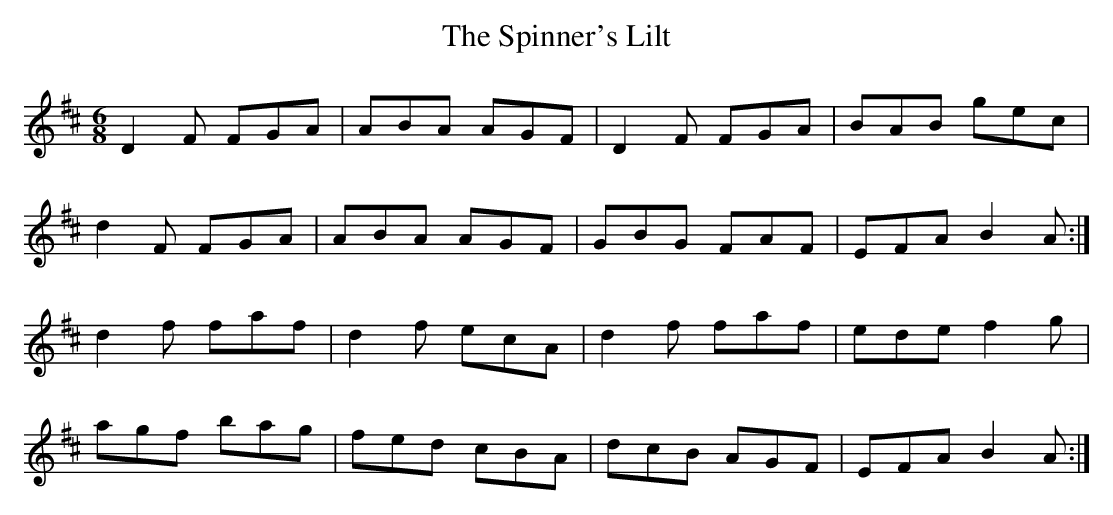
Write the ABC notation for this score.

X:1
T: The Spinner's Lilt
M: 6/8
L: 1/8
K: D
D2F FGA|ABA AGF|D2F FGA|BAB gec|
d2F FGA|ABA AGF|GBG FAF|EFA B2A:|
d2f faf|d2f ecA|d2f faf|ede f2g|
agf bag|fed cBA|dcB AGF|EFA B2A:|
